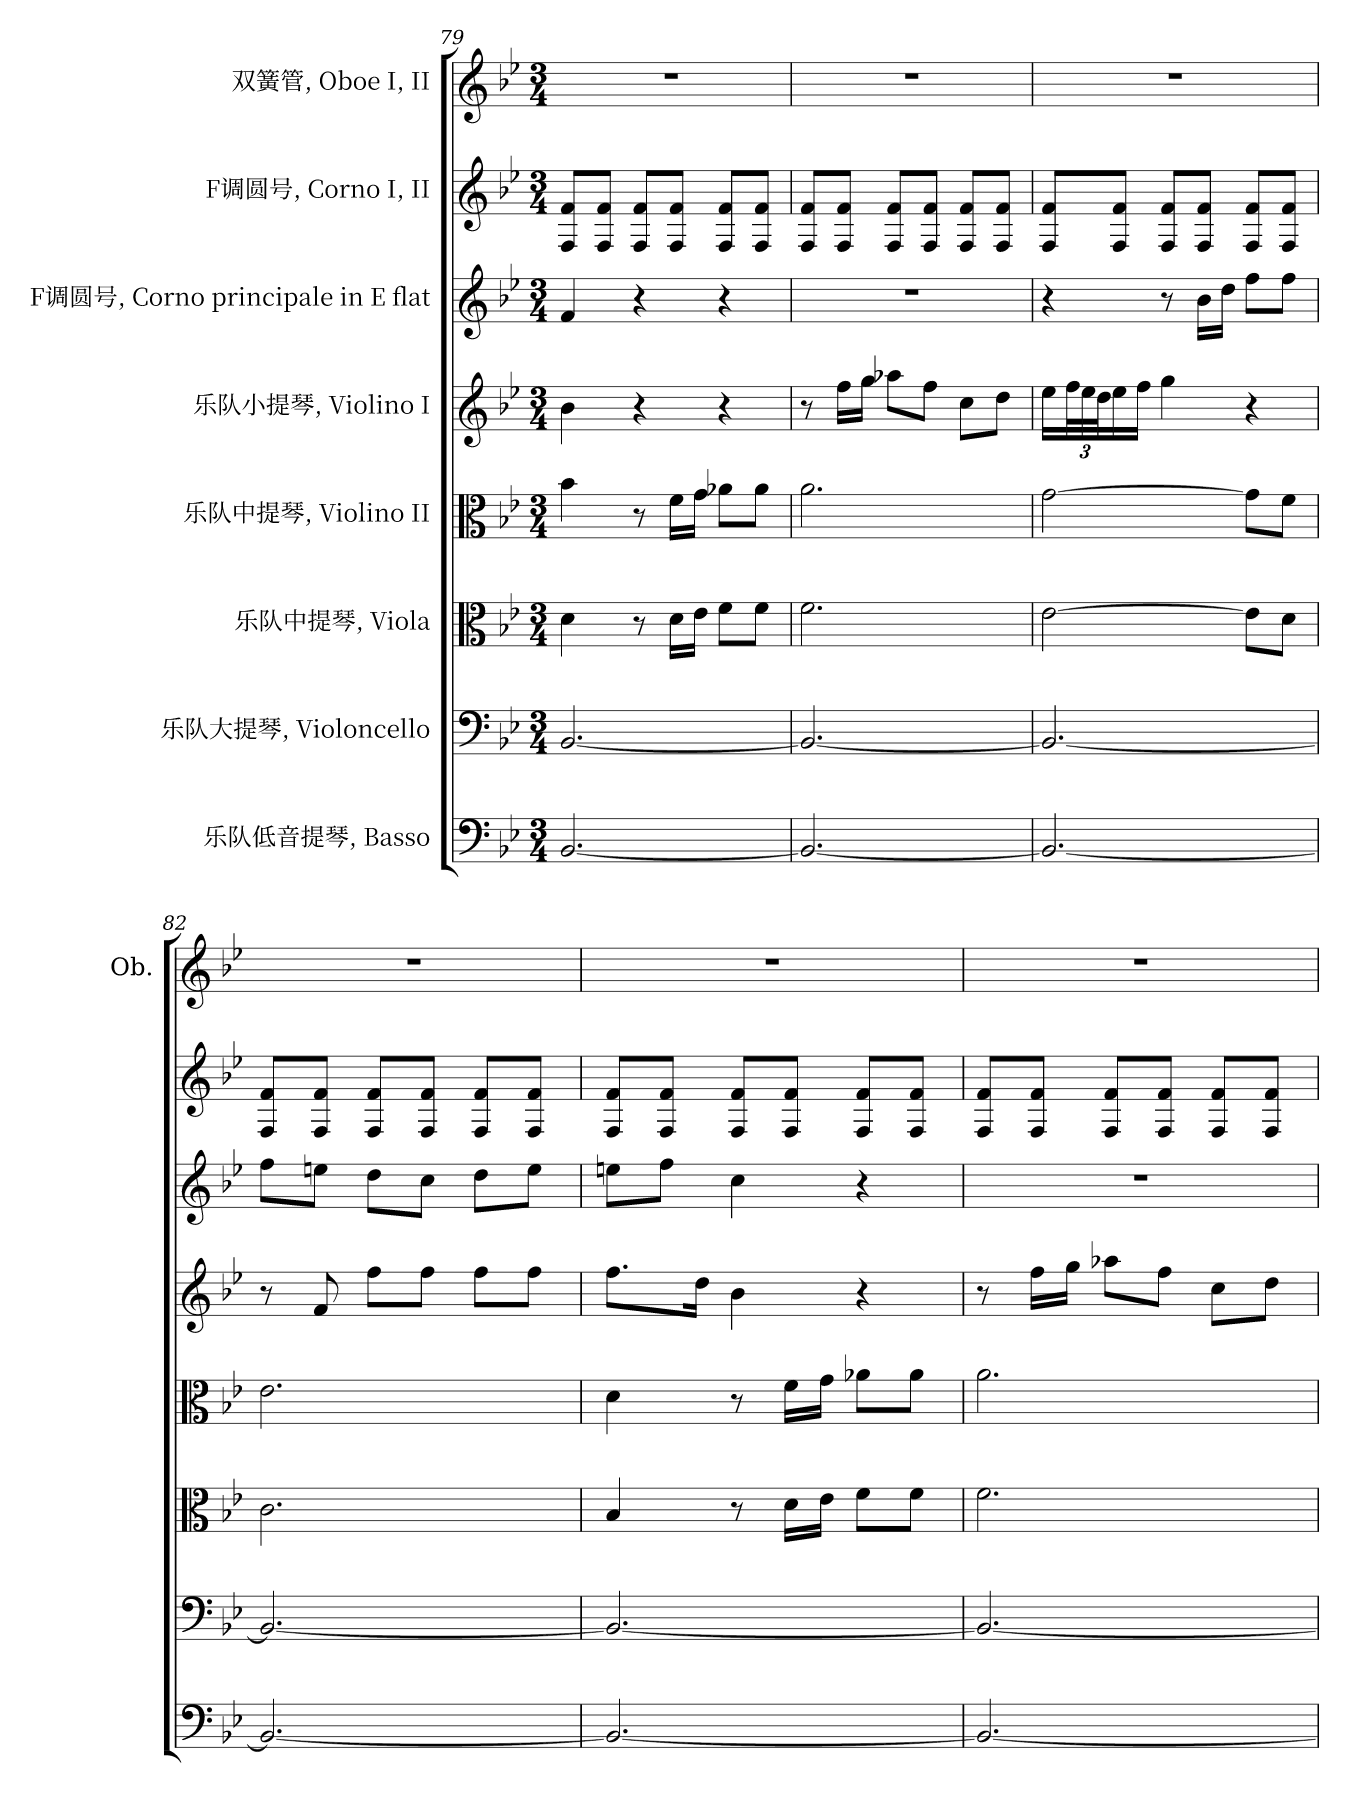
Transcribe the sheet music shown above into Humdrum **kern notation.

**kern	**kern	**kern	**kern	**kern	**kern	**kern	**kern
*part8	*part7	*part6	*part5	*part4	*part3	*part2	*part1
*staff8	*staff7	*staff6	*staff5	*staff4	*staff3	*staff2	*staff1
*I"乐队低音提琴, Basso	*I"乐队大提琴, Violoncello	*I"乐队中提琴, Viola	*I"乐队中提琴, Violino II	*I"乐队小提琴, Violino I	*I"F调圆号, Corno principale in E flat	*I"F调圆号, Corno I, II	*I"双簧管, Oboe I, II
*	*	*	*	*	*	*	*I'Ob.
*clefF4	*clefF4	*clefC3	*clefC3	*clefG2	*clefG2	*clefG2	*clefG2
*ITrd7c12	*	*	*	*	*ITrd4c7	*ITrd4c7	*
*k[b-e-]	*k[b-e-]	*k[b-e-]	*k[b-e-]	*k[b-e-]	*k[b-e-a-]	*k[b-e-a-]	*k[b-e-]
*M3/4	*M3/4	*M3/4	*M3/4	*M3/4	*M3/4	*M3/4	*M3/4
=79	=79	=79	=79	=79	=79	=79	=79
[2.BBB-/	[2.BB-/	4d\	4b-\	4b-\	4B-/	8BB-/ 8B-/L	2.r
.	.	.	.	.	.	8BB-/ 8B-/J	.
.	.	8r	8r	4r	4r	8BB-/ 8B-/L	.
.	.	16d\LL	16f\LL	.	.	8BB-/ 8B-/J	.
.	.	16e-\JJ	16g\JJ	.	.	.	.
.	.	8f\L	8a-X\L	4r	4r	8BB-/ 8B-/L	.
.	.	8f\J	8a-\J	.	.	8BB-/ 8B-/J	.
=80	=80	=80	=80	=80	=80	=80	=80
2.BBB-/_	2.BB-/_	2.f\	2.a\	8r	2.r	8BB-/ 8B-/L	2.r
.	.	.	.	16ff\LL	.	8BB-/ 8B-/J	.
.	.	.	.	16gg\JJ	.	.	.
.	.	.	.	8aa-X\L	.	8BB-/ 8B-/L	.
.	.	.	.	8ff\J	.	8BB-/ 8B-/J	.
.	.	.	.	8cc\L	.	8BB-/ 8B-/L	.
.	.	.	.	8dd\J	.	8BB-/ 8B-/J	.
=81	=81	=81	=81	=81	=81	=81	=81
2.BBB-/_	2.BB-/_	[2e-\	[2g\	16ee-\LL	4r	8BB-/ 8B-/L	2.r
*	*	*	*	*Xbrackettup	*	*	*
.	.	.	.	48ff\L	.	.	.
.	.	.	.	48ee-\	.	.	.
.	.	.	.	48dd\J	.	.	.
.	.	.	.	16ee-\	.	8BB-/ 8B-/J	.
.	.	.	.	16ff\JJ	.	.	.
.	.	.	.	4gg\	8r	8BB-/ 8B-/L	.
.	.	.	.	.	16e-\LL	8BB-/ 8B-/J	.
.	.	.	.	.	16g\JJ	.	.
.	.	8e-\L]	8g\L]	4r	8b-\L	8BB-/ 8B-/L	.
.	.	8d\J	8f\J	.	8b-\J	8BB-/ 8B-/J	.
!!LO:PB:g=z
=82	=82	=82	=82	=82	=82	=82	=82
2.BBB-/_	2.BB-/_	2.c\	2.e-\	8r	8b-\L	8BB-/ 8B-/L	2.r
.	.	.	.	8f/	8an\J	8BB-/ 8B-/J	.
.	.	.	.	8ff\L	8g\L	8BB-/ 8B-/L	.
.	.	.	.	8ff\J	8f\J	8BB-/ 8B-/J	.
.	.	.	.	8ff\L	8g\L	8BB-/ 8B-/L	.
.	.	.	.	8ff\J	8a\J	8BB-/ 8B-/J	.
=83	=83	=83	=83	=83	=83	=83	=83
2.BBB-/_	2.BB-/_	4B-/	4d\	8.ff\L	8an\L	8BB-/ 8B-/L	2.r
.	.	.	.	.	8b-\J	8BB-/ 8B-/J	.
.	.	.	.	16dd\Jk	.	.	.
.	.	8r	8r	4b-\	4f\	8BB-/ 8B-/L	.
.	.	16d\LL	16f\LL	.	.	8BB-/ 8B-/J	.
.	.	16e-\JJ	16g\JJ	.	.	.	.
.	.	8f\L	8a-X\L	4r	4r	8BB-/ 8B-/L	.
.	.	8f\J	8a-\J	.	.	8BB-/ 8B-/J	.
=84	=84	=84	=84	=84	=84	=84	=84
2.BBB-/_	2.BB-/_	2.f\	2.a\	8r	2.r	8BB-/ 8B-/L	2.r
.	.	.	.	16ff\LL	.	8BB-/ 8B-/J	.
.	.	.	.	16gg\JJ	.	.	.
.	.	.	.	8aa-X\L	.	8BB-/ 8B-/L	.
.	.	.	.	8ff\J	.	8BB-/ 8B-/J	.
.	.	.	.	8cc\L	.	8BB-/ 8B-/L	.
.	.	.	.	8dd\J	.	8BB-/ 8B-/J	.
=	=	=	=	=	=	=	=
*-	*-	*-	*-	*-	*-	*-	*-
